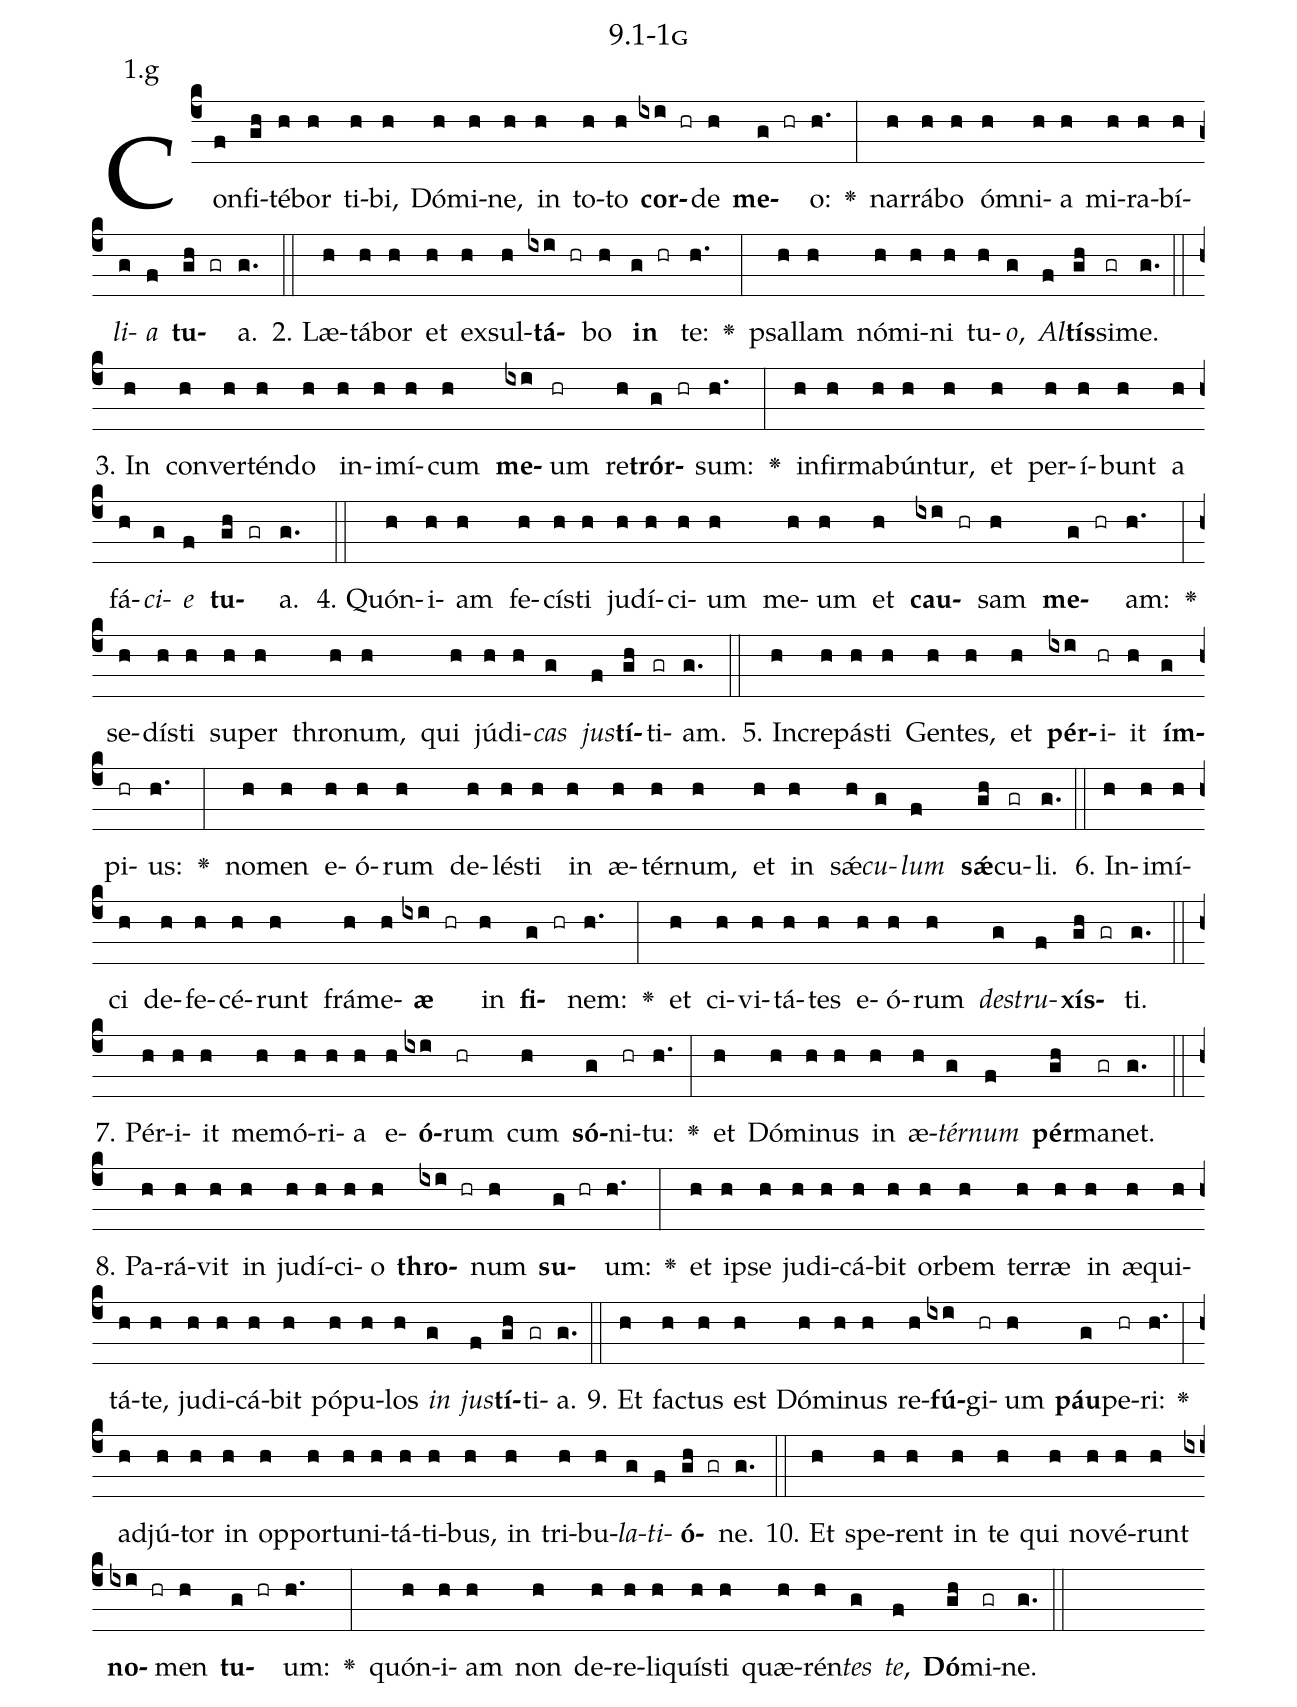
name: 9.1-1g;
annotation: 1.g;
%%
(c4)Con(f)fi(gh)té(h)bor(h) ti(h)bi,(h) Dó(h)mi(h)ne,(h) in(h) to(h)to(h) <b>cor</b>(ixi hr)de(h) <b>me</b>(g hr)o:(h.) <v>\greheightstar</v>(:) nar(h)rá(h)bo(h) óm(h)ni(h)a(h) mi(h)ra(h)bí(h)<i>li</i>(g)<i>a</i>(f) <b>tu</b>(gh gr)a.(g.) (::)
2. Læ(h)tá(h)bor(h) et(h) ex(h)sul(h)<b>tá</b>(ixi hr)bo(h) <b>in</b>(g hr) te:(h.) <v>\greheightstar</v>(:) psal(h)lam(h) nó(h)mi(h)ni(h) tu(h)<i>o</i>,(g) <i>Al</i>(f)<b>tís</b>(gh)si(gr)me.(g.) (::)
3. In(h) con(h)ver(h)tén(h)do(h) in(h)i(h)mí(h)cum(h) <b>me</b>(ixi)um(hr) re(h)<b>trór</b>(g hr)sum:(h.) <v>\greheightstar</v>(:) in(h)fir(h)ma(h)bún(h)tur,(h) et(h) per(h)í(h)bunt(h) a(h) fá(h)<i>ci</i>(g)<i>e</i>(f) <b>tu</b>(gh gr)a.(g.) (::)
4. Quón(h)i(h)am(h) fe(h)cís(h)ti(h) ju(h)dí(h)ci(h)um(h) me(h)um(h) et(h) <b>cau</b>(ixi hr)sam(h) <b>me</b>(g hr)am:(h.) <v>\greheightstar</v>(:) se(h)dís(h)ti(h) su(h)per(h) thro(h)num,(h) qui(h) jú(h)di(h)<i>cas</i>(g) <i>jus</i>(f)<b>tí</b>(gh)ti(gr)am.(g.) (::)
5. In(h)cre(h)pás(h)ti(h) Gen(h)tes,(h) et(h) <b>pér</b>(ixi)i(hr)it(h) <b>ím</b>(g)pi(hr)us:(h.) <v>\greheightstar</v>(:) no(h)men(h) e(h)ó(h)rum(h) de(h)lés(h)ti(h) in(h) æ(h)tér(h)num,(h) et(h) in(h) sǽ(h)<i>cu</i>(g)<i>lum</i>(f) <b>sǽ</b>(gh)cu(gr)li.(g.) (::)
6. In(h)i(h)mí(h)ci(h) de(h)fe(h)cé(h)runt(h) frá(h)me(h)<b>æ</b>(ixi hr) in(h) <b>fi</b>(g hr)nem:(h.) <v>\greheightstar</v>(:) et(h) ci(h)vi(h)tá(h)tes(h) e(h)ó(h)rum(h) <i>de</i>(g)<i>stru</i>(f)<b>xís</b>(gh gr)ti.(g.) (::)
7. Pér(h)i(h)it(h) me(h)mó(h)ri(h)a(h) e(h)<b>ó</b>(ixi)rum(hr) cum(h) <b>só</b>(g)ni(hr)tu:(h.) <v>\greheightstar</v>(:) et(h) Dó(h)mi(h)nus(h) in(h) æ(h)<i>tér</i>(g)<i>num</i>(f) <b>pér</b>(gh)ma(gr)net.(g.) (::)
8. Pa(h)rá(h)vit(h) in(h) ju(h)dí(h)ci(h)o(h) <b>thro</b>(ixi hr)num(h) <b>su</b>(g hr)um:(h.) <v>\greheightstar</v>(:) et(h) ip(h)se(h) ju(h)di(h)cá(h)bit(h) or(h)bem(h) ter(h)ræ(h) in(h) æ(h)qui(h)tá(h)te,(h) ju(h)di(h)cá(h)bit(h) pó(h)pu(h)los(h) <i>in</i>(g) <i>jus</i>(f)<b>tí</b>(gh)ti(gr)a.(g.) (::)
9. Et(h) fac(h)tus(h) est(h) Dó(h)mi(h)nus(h) re(h)<b>fú</b>(ixi)gi(hr)um(h) <b>páu</b>(g)pe(hr)ri:(h.) <v>\greheightstar</v>(:) ad(h)jú(h)tor(h) in(h) op(h)por(h)tu(h)ni(h)tá(h)ti(h)bus,(h) in(h) tri(h)bu(h)<i>la</i>(g)<i>ti</i>(f)<b>ó</b>(gh gr)ne.(g.) (::)
10. Et(h) spe(h)rent(h) in(h) te(h) qui(h) no(h)vé(h)runt(h) <b>no</b>(ixi hr)men(h) <b>tu</b>(g hr)um:(h.) <v>\greheightstar</v>(:) quón(h)i(h)am(h) non(h) de(h)re(h)li(h)quís(h)ti(h) quæ(h)rén(h)<i>tes</i>(g) <i>te</i>,(f) <b>Dó</b>(gh)mi(gr)ne.(g.) (::)
